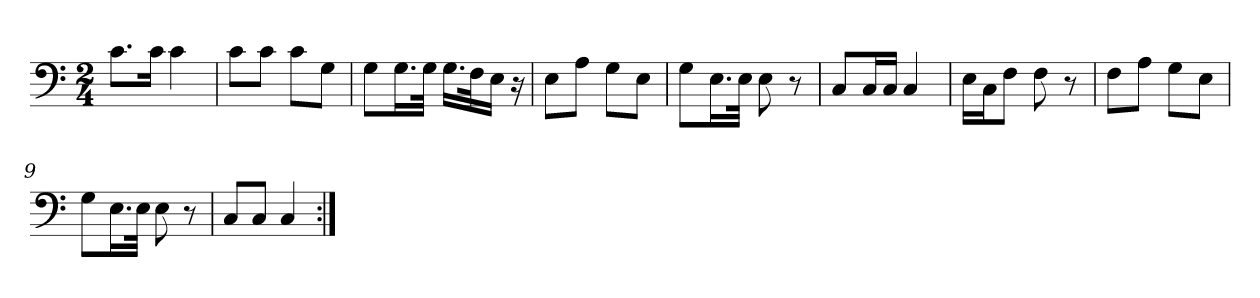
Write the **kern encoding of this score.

**kern
*part1
*staff1
*clefF4
*k[]
*M2/4
=1
8.c\L
16c\Jk
4c\
=2
8c\L
8c\J
8c\L
8G\J
=3
8G\L
16.G\L
32G\JJk
16.G\LL
32F\K
16E\JJ
16r
=4
8E\L
8A\J
8G\L
8E\J
=5
8G\L
16.E\L
32E\JJk
8E\
8r
=6
8C/L
16C/L
16C/JJ
4C/
=7
16E\LL
16C\J
8F\J
8F\
8r
=8
8F\L
8A\J
8G\L
8E\J
=9
8G\L
16.E\L
32E\JJk
8E\
8r
=10
8C/L
8C/J
4C/
=:|!
*-
